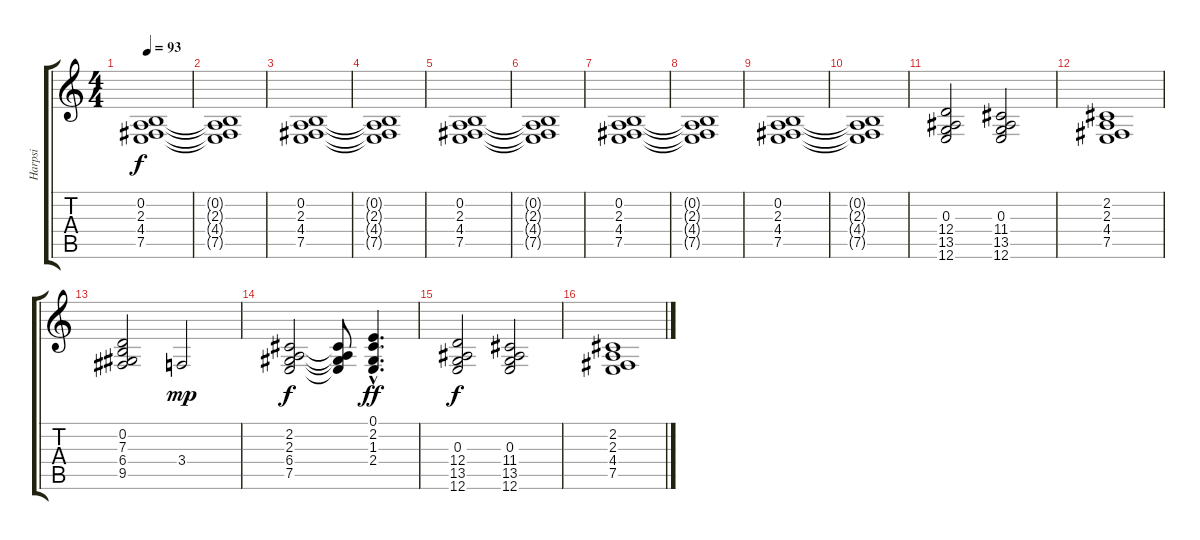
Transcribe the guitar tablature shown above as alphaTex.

\track ("Harpsi" "Harpsi") {instrument harpsichord}
\staff {score tabs}
\tuning (E4 B3 G3 D3 A2 E2) {hide}
\ts (4 4)
\tempo 93
\clef g2
\ks c
(0.2 2.3 4.4 7.5).1{dy f} |
(0.2{t} 2.3{t} 4.4{t} 7.5{t}).1 |
(0.2 2.3 4.4 7.5).1 |
(0.2{t} 2.3{t} 4.4{t} 7.5{t}).1 |
(0.2 2.3 4.4 7.5).1 |
(0.2{t} 2.3{t} 4.4{t} 7.5{t}).1 |
(0.2 2.3 4.4 7.5).1 |
(0.2{t} 2.3{t} 4.4{t} 7.5{t}).1 |
(0.2 2.3 4.4 7.5).1 |
(0.2{t} 2.3{t} 4.4{t} 7.5{t}).1 |
(0.3 12.4 13.5 12.6).2 (0.3 11.4 13.5 12.6).2 |
(2.2 2.3 4.4 7.5).1 |
(0.2 7.3 6.4 9.5).2 3.4.2{dy mp} |
(2.2 2.3 6.4 7.5).2{dy f} (2.2{t} 2.3{t} 6.4{t} 7.5{t}).8 (0.1{hac} 2.2{hac} 1.3{hac} 2.4{hac}).4{d dy ff} |
(0.3 12.4 13.5 12.6).2{dy f} (0.3 11.4 13.5 12.6).2 |
(2.2 2.3 4.4 7.5).1
